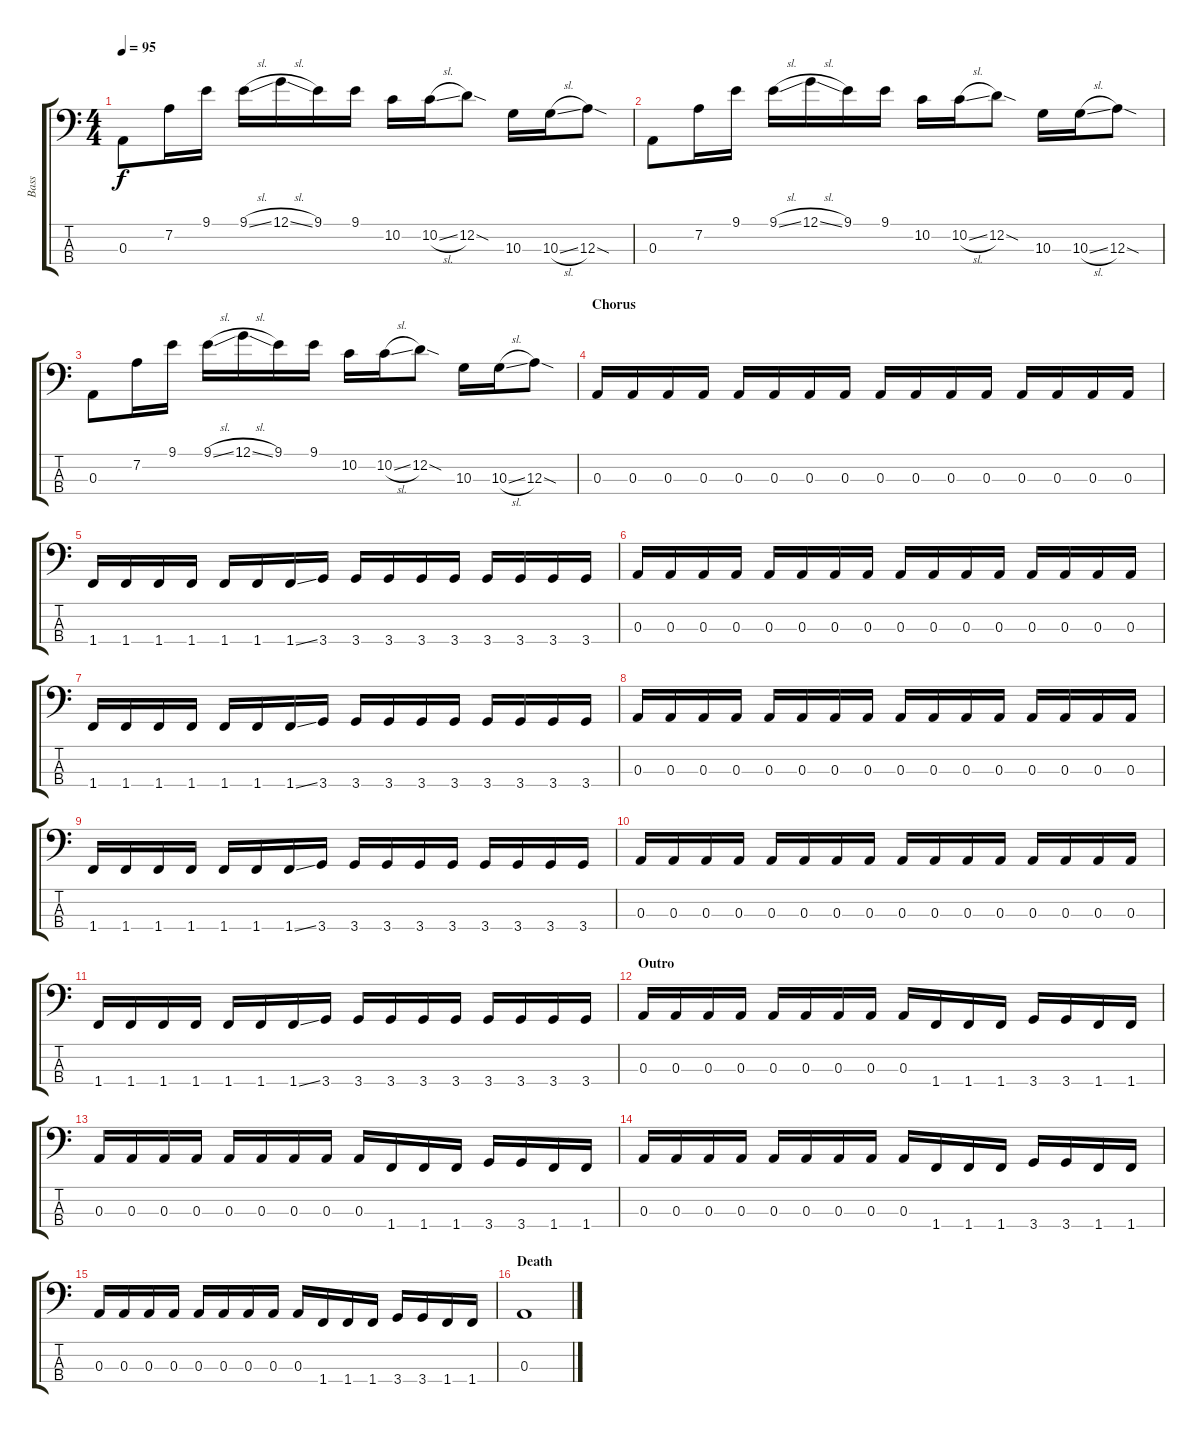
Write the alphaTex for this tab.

\track ("Bass" "Bass") {instrument electricbassfinger}
\staff {score tabs}
\tuning (G2 D2 A1 E1) {hide}
\ts (4 4)
\tempo 95
\clef f4
\ks c
0.3.8{dy f} 7.2.16 9.1.16 9.1{sl}.16 12.1{sl}.16 9.1.16 9.1.16 10.2.16 10.2{sl}.16 12.2{sod}.8 10.3.16 10.3{sl}.16 12.3{sod}.8 |
0.3.8 7.2.16 9.1.16 9.1{sl}.16 12.1{sl}.16 9.1.16 9.1.16 10.2.16 10.2{sl}.16 12.2{sod}.8 10.3.16 10.3{sl}.16 12.3{sod}.8 |
0.3.8 7.2.16 9.1.16 9.1{sl}.16 12.1{sl}.16 9.1.16 9.1.16 10.2.16 10.2{sl}.16 12.2{sod}.8 10.3.16 10.3{sl}.16 12.3{sod}.8 |
\section ("" "Chorus")
0.3.16 0.3.16 0.3.16 0.3.16 0.3.16 0.3.16 0.3.16 0.3.16 0.3.16 0.3.16 0.3.16 0.3.16 0.3.16 0.3.16 0.3.16 0.3.16 |
1.4.16 1.4.16 1.4.16 1.4.16 1.4.16 1.4.16 1.4{ss}.16 3.4.16 3.4.16 3.4.16 3.4.16 3.4.16 3.4.16 3.4.16 3.4.16 3.4.16 |
0.3.16 0.3.16 0.3.16 0.3.16 0.3.16 0.3.16 0.3.16 0.3.16 0.3.16 0.3.16 0.3.16 0.3.16 0.3.16 0.3.16 0.3.16 0.3.16 |
1.4.16 1.4.16 1.4.16 1.4.16 1.4.16 1.4.16 1.4{ss}.16 3.4.16 3.4.16 3.4.16 3.4.16 3.4.16 3.4.16 3.4.16 3.4.16 3.4.16 |
0.3.16 0.3.16 0.3.16 0.3.16 0.3.16 0.3.16 0.3.16 0.3.16 0.3.16 0.3.16 0.3.16 0.3.16 0.3.16 0.3.16 0.3.16 0.3.16 |
1.4.16 1.4.16 1.4.16 1.4.16 1.4.16 1.4.16 1.4{ss}.16 3.4.16 3.4.16 3.4.16 3.4.16 3.4.16 3.4.16 3.4.16 3.4.16 3.4.16 |
0.3.16 0.3.16 0.3.16 0.3.16 0.3.16 0.3.16 0.3.16 0.3.16 0.3.16 0.3.16 0.3.16 0.3.16 0.3.16 0.3.16 0.3.16 0.3.16 |
1.4.16 1.4.16 1.4.16 1.4.16 1.4.16 1.4.16 1.4{ss}.16 3.4.16 3.4.16 3.4.16 3.4.16 3.4.16 3.4.16 3.4.16 3.4.16 3.4.16 |
\section ("" "Outro")
0.3.16 0.3.16 0.3.16 0.3.16 0.3.16 0.3.16 0.3.16 0.3.16 0.3.16 1.4.16 1.4.16 1.4.16 3.4.16 3.4.16 1.4.16 1.4.16 |
0.3.16 0.3.16 0.3.16 0.3.16 0.3.16 0.3.16 0.3.16 0.3.16 0.3.16 1.4.16 1.4.16 1.4.16 3.4.16 3.4.16 1.4.16 1.4.16 |
0.3.16 0.3.16 0.3.16 0.3.16 0.3.16 0.3.16 0.3.16 0.3.16 0.3.16 1.4.16 1.4.16 1.4.16 3.4.16 3.4.16 1.4.16 1.4.16 |
0.3.16 0.3.16 0.3.16 0.3.16 0.3.16 0.3.16 0.3.16 0.3.16 0.3.16 1.4.16 1.4.16 1.4.16 3.4.16 3.4.16 1.4.16 1.4.16 |
\section ("" "Death")
0.3.1
